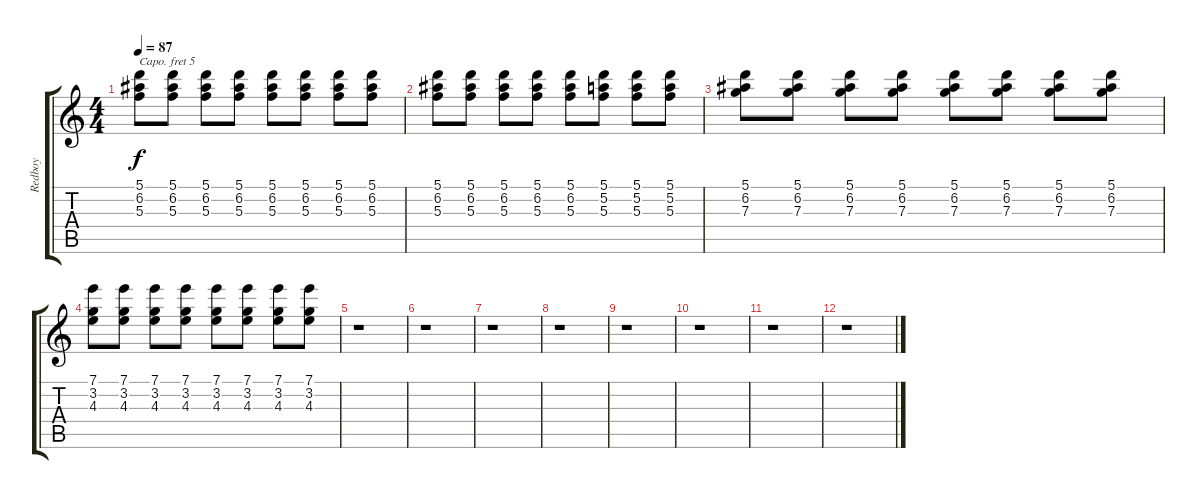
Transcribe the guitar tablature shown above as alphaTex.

\track ("Redboy" "Redboy") {instrument electricguitarclean}
\staff {score tabs}
\capo 5
\tuning (E4 B3 G3 D3 A2 E2) {hide}
\ts (4 4)
\tempo 87
\clef g2
\ks c
(5.1 6.2 5.3).8{dy f volume 10 balance 6 instrument electricguitarclean} (5.1 6.2 5.3).8 (5.1 6.2 5.3).8 (5.1 6.2 5.3).8 (5.1 6.2 5.3).8 (5.1 6.2 5.3).8 (5.1 6.2 5.3).8 (5.1 6.2 5.3).8 |
(5.1 6.2 5.3).8 (5.1 6.2 5.3).8 (5.1 6.2 5.3).8 (5.1 6.2 5.3).8 (5.1 6.2 5.3).8 (5.1 5.2 5.3).8 (5.1 5.2 5.3).8 (5.1 5.2 5.3).8 |
(5.1 6.2 7.3).8 (5.1 6.2 7.3).8 (5.1 6.2 7.3).8 (5.1 6.2 7.3).8 (5.1 6.2 7.3).8 (5.1 6.2 7.3).8 (5.1 6.2 7.3).8 (5.1 6.2 7.3).8 |
(7.1 3.2 4.3).8 (7.1 3.2 4.3).8 (7.1 3.2 4.3).8 (7.1 3.2 4.3).8 (7.1 3.2 4.3).8 (7.1 3.2 4.3).8 (7.1 3.2 4.3).8 (7.1 3.2 4.3).8 |
r.1 |
r.1 |
r.1 |
r.1 |
r.1 |
r.1 |
r.1 |
r.1
